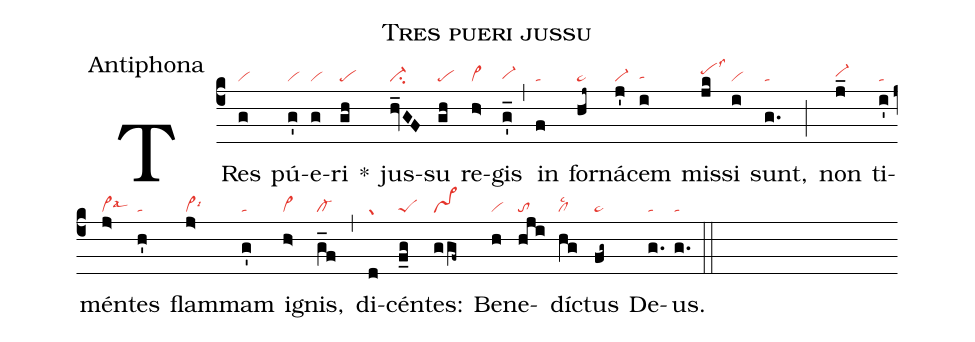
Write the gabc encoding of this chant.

name:Tres pueri jussu;
office-part:Antiphona;
nabc-lines:1;
%%
(c4)
TRes(g|vi) pú(g'|vi)e(g|vi)ri(gh|pe) *()
jus(h_vGF|ci-)su(gh|pe) re(h>|vi>)gis(g'_|vi-hg) (,)
in(f|ta) for(hj~|ta>)ná(j'|vi-)cem(i|tahg) mis(jk|pehilss3)si(i|vi) sunt,(g.|ta) (;)
non(j_|vi-hh) ti(i'|ta)mén(j>|vi>lsal6)tes(h'|ta) flam(j>|vi>lsi6)mam(g'|ta) ig(h>|vi>)nis,(g_f|cl-) (,)
di(d|gr)cén(f_g|peS)tes:(ggf~|vs>) Be(h|vi)ne(hji|to)díc(hg|cllsc2)tus(fg~|ta>) De(g.|ta)us.(g.|ta) (::)
